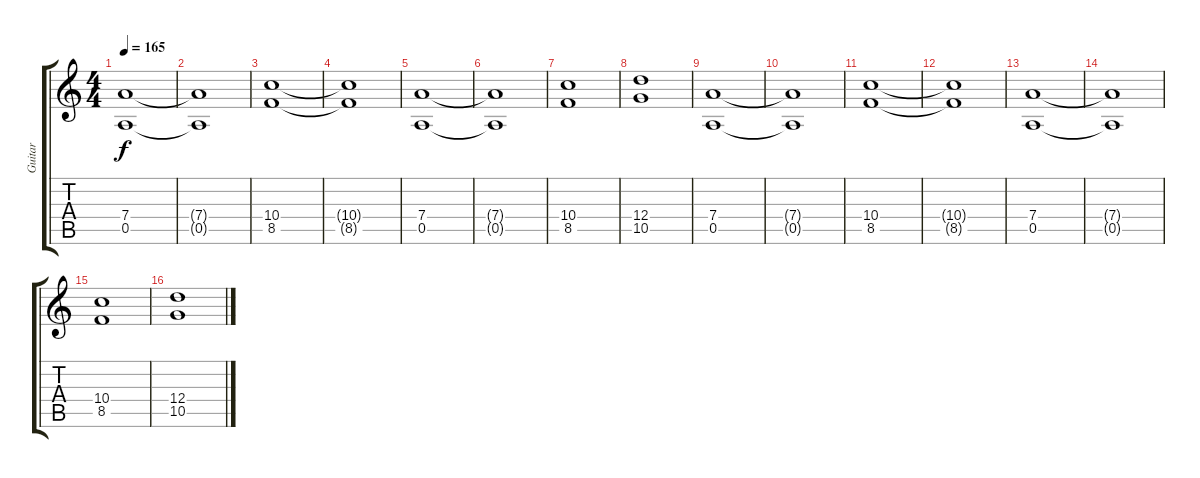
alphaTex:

\track ("Guitar" "Guitar") {instrument distortionguitar}
\staff {score tabs}
\tuning (E4 B3 G3 D3 A2 E2) {hide}
\ts (4 4)
\tempo 165
\clef g2
\ks c
(7.4 0.5).1{dy f} |
(7.4{t} 0.5{t}).1 |
(10.4 8.5).1 |
(10.4{t} 8.5{t}).1 |
(7.4 0.5).1 |
(7.4{t} 0.5{t}).1 |
(10.4 8.5).1 |
(12.4 10.5).1 |
(7.4 0.5).1 |
(7.4{t} 0.5{t}).1 |
(10.4 8.5).1 |
(10.4{t} 8.5{t}).1 |
(7.4 0.5).1 |
(7.4{t} 0.5{t}).1 |
(10.4 8.5).1 |
(12.4 10.5).1
